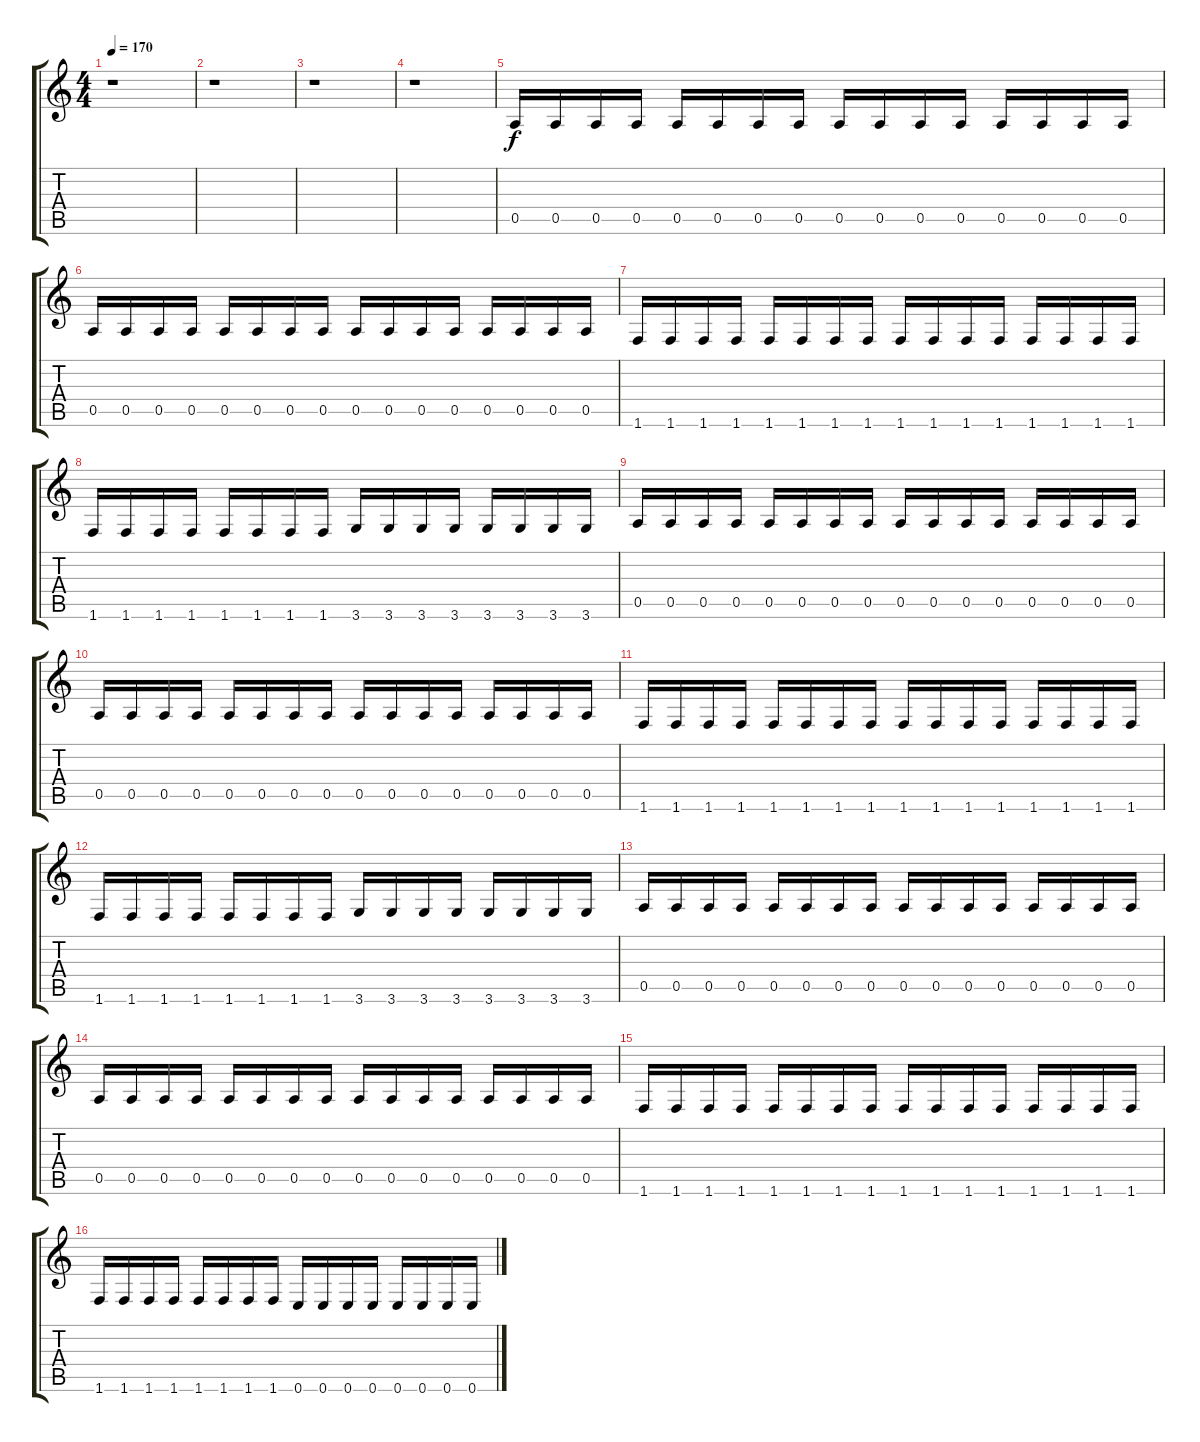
\track "" {instrument distortionguitar}
\staff {score tabs}
\tuning (E4 B3 G3 D3 A2 E2) {hide}
\ts (4 4)
\tempo 170
\clef g2
\ks c
r.1{dy f} |
r.1 |
r.1 |
r.1 |
0.5.16 0.5.16 0.5.16 0.5.16 0.5.16 0.5.16 0.5.16 0.5.16 0.5.16 0.5.16 0.5.16 0.5.16 0.5.16 0.5.16 0.5.16 0.5.16 |
0.5.16 0.5.16 0.5.16 0.5.16 0.5.16 0.5.16 0.5.16 0.5.16 0.5.16 0.5.16 0.5.16 0.5.16 0.5.16 0.5.16 0.5.16 0.5.16 |
1.6.16 1.6.16 1.6.16 1.6.16 1.6.16 1.6.16 1.6.16 1.6.16 1.6.16 1.6.16 1.6.16 1.6.16 1.6.16 1.6.16 1.6.16 1.6.16 |
1.6.16 1.6.16 1.6.16 1.6.16 1.6.16 1.6.16 1.6.16 1.6.16 3.6.16 3.6.16 3.6.16 3.6.16 3.6.16 3.6.16 3.6.16 3.6.16 |
0.5.16 0.5.16 0.5.16 0.5.16 0.5.16 0.5.16 0.5.16 0.5.16 0.5.16 0.5.16 0.5.16 0.5.16 0.5.16 0.5.16 0.5.16 0.5.16 |
0.5.16 0.5.16 0.5.16 0.5.16 0.5.16 0.5.16 0.5.16 0.5.16 0.5.16 0.5.16 0.5.16 0.5.16 0.5.16 0.5.16 0.5.16 0.5.16 |
1.6.16 1.6.16 1.6.16 1.6.16 1.6.16 1.6.16 1.6.16 1.6.16 1.6.16 1.6.16 1.6.16 1.6.16 1.6.16 1.6.16 1.6.16 1.6.16 |
1.6.16 1.6.16 1.6.16 1.6.16 1.6.16 1.6.16 1.6.16 1.6.16 3.6.16 3.6.16 3.6.16 3.6.16 3.6.16 3.6.16 3.6.16 3.6.16 |
0.5.16 0.5.16 0.5.16 0.5.16 0.5.16 0.5.16 0.5.16 0.5.16 0.5.16 0.5.16 0.5.16 0.5.16 0.5.16 0.5.16 0.5.16 0.5.16 |
0.5.16 0.5.16 0.5.16 0.5.16 0.5.16 0.5.16 0.5.16 0.5.16 0.5.16 0.5.16 0.5.16 0.5.16 0.5.16 0.5.16 0.5.16 0.5.16 |
1.6.16 1.6.16 1.6.16 1.6.16 1.6.16 1.6.16 1.6.16 1.6.16 1.6.16 1.6.16 1.6.16 1.6.16 1.6.16 1.6.16 1.6.16 1.6.16 |
1.6.16 1.6.16 1.6.16 1.6.16 1.6.16 1.6.16 1.6.16 1.6.16 0.6.16 0.6.16 0.6.16 0.6.16 0.6.16 0.6.16 0.6.16 0.6.16
